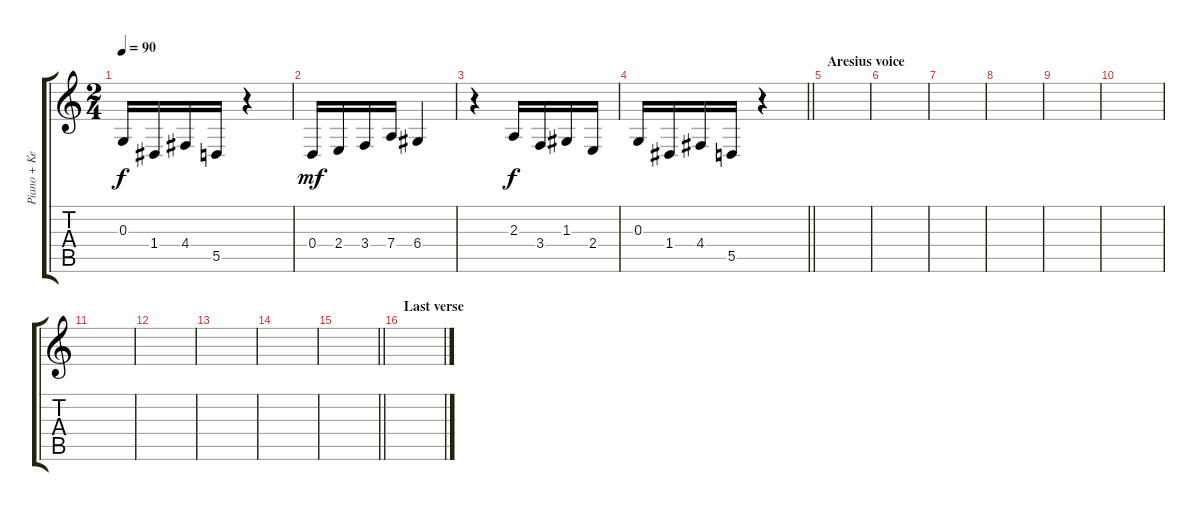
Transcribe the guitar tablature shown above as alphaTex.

\track ("Piano + Keyboards (A. Staropoli)" "Piano + Ke") {instrument brightacousticpiano}
\staff {score tabs}
\tuning (E4 B3 G3 D3 A2 E2) {hide}
\ts (2 4)
\tempo 90
\clef g2
\ks c
0.3.16{dy f} 1.4.16 4.4.16 5.5.16 r.4 |
0.4.16{dy mf volume 14 instrument brightacousticpiano} 2.4.16 3.4.16 7.4.16 6.4.4 |
r.4 2.3.16{dy f} 3.4.16 1.3.16 2.4.16 |
\barLineRight lightlight
0.3.16 1.4.16 4.4.16 5.5.16 r.4 |
\section ("" "Aresius voice")
|
|
|
|
|
|
|
|
|
|
\barLineRight lightlight
|
\section ("" "Last verse")
